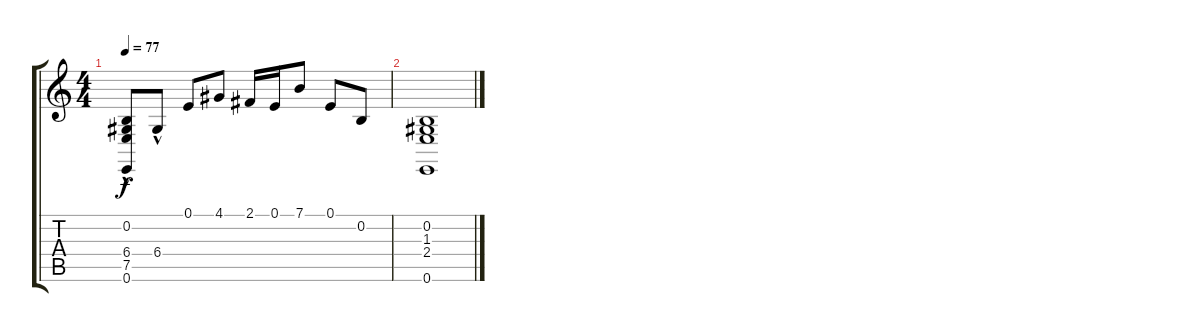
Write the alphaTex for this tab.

\track "" {instrument acousticgrandpiano}
\staff {score tabs}
\tuning (E4 B3 G3 D3 A2 E2) {hide}
\ts (4 4)
\tempo 77
\clef g2
\ks c
(0.2{hac} 6.4 7.5 0.6).8{dy f} 6.4{hac}.8 0.1.8 4.1.8 2.1.16 0.1.16 7.1.8 0.1.8 0.2.8 |
(0.2 1.3 2.4 0.6).1
